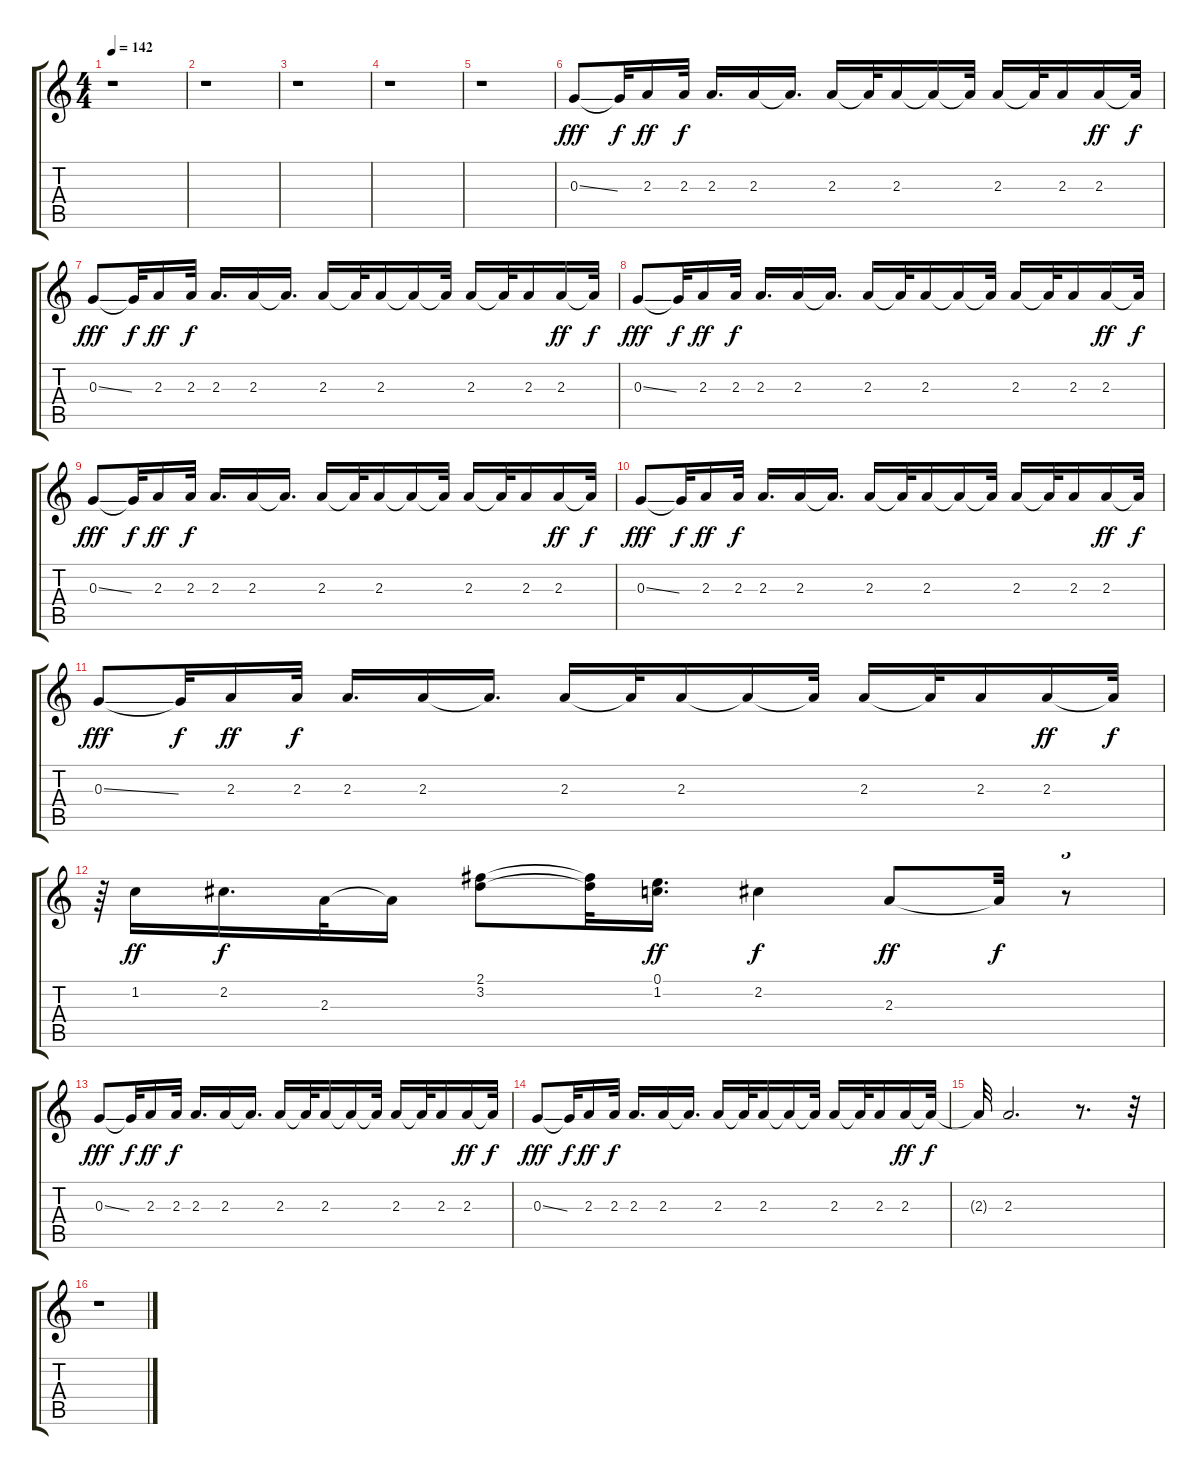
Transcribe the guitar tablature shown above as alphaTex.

\track "" {instrument overdrivenguitar}
\staff {score tabs}
\tuning (E4 B3 G3 D3 A2 E2) {hide}
\ts (4 4)
\tempo 142
\clef g2
\ks c
r.1{dy f} |
r.1 |
r.1 |
r.1 |
r.1 |
0.3{ss}.8{dy fff} 0.3{t}.32{dy f} 2.3.16{dy ff} 2.3.32{dy f} 2.3.16{d} 2.3.16 2.3{t}.16{d} 2.3.16 2.3{t}.32 2.3.16 2.3{t}.16 2.3{t}.32 2.3.16 2.3{t}.32 2.3.16 2.3.16{dy ff} 2.3{t}.32{dy f} |
0.3{ss}.8{dy fff} 0.3{t}.32{dy f} 2.3.16{dy ff} 2.3.32{dy f} 2.3.16{d} 2.3.16 2.3{t}.16{d} 2.3.16 2.3{t}.32 2.3.16 2.3{t}.16 2.3{t}.32 2.3.16 2.3{t}.32 2.3.16 2.3.16{dy ff} 2.3{t}.32{dy f} |
0.3{ss}.8{dy fff} 0.3{t}.32{dy f} 2.3.16{dy ff} 2.3.32{dy f} 2.3.16{d} 2.3.16 2.3{t}.16{d} 2.3.16 2.3{t}.32 2.3.16 2.3{t}.16 2.3{t}.32 2.3.16 2.3{t}.32 2.3.16 2.3.16{dy ff} 2.3{t}.32{dy f} |
0.3{ss}.8{dy fff} 0.3{t}.32{dy f} 2.3.16{dy ff} 2.3.32{dy f} 2.3.16{d} 2.3.16 2.3{t}.16{d} 2.3.16 2.3{t}.32 2.3.16 2.3{t}.16 2.3{t}.32 2.3.16 2.3{t}.32 2.3.16 2.3.16{dy ff} 2.3{t}.32{dy f} |
0.3{ss}.8{dy fff} 0.3{t}.32{dy f} 2.3.16{dy ff} 2.3.32{dy f} 2.3.16{d} 2.3.16 2.3{t}.16{d} 2.3.16 2.3{t}.32 2.3.16 2.3{t}.16 2.3{t}.32 2.3.16 2.3{t}.32 2.3.16 2.3.16{dy ff} 2.3{t}.32{dy f} |
0.3{ss}.8{dy fff} 0.3{t}.32{dy f} 2.3.16{dy ff} 2.3.32{dy f} 2.3.16{d} 2.3.16 2.3{t}.16{d} 2.3.16 2.3{t}.32 2.3.16 2.3{t}.16 2.3{t}.32 2.3.16 2.3{t}.32 2.3.16 2.3.16{dy ff} 2.3{t}.32{dy f} |
r.64{tu (3 2)} 1.2.16{dy ff} 2.2.16{d dy f} 2.3.32 2.3{t}.16 (2.1 3.2).8 (2.1{t} 3.2{t}).32 (0.1 1.2).16{d dy ff} 2.2.4{dy f} 2.3.8{dy ff} 2.3{t}.32{dy f} r.8{tu (3 2)} |
0.3{ss}.8{dy fff} 0.3{t}.32{dy f} 2.3.16{dy ff} 2.3.32{dy f} 2.3.16{d} 2.3.16 2.3{t}.16{d} 2.3.16 2.3{t}.32 2.3.16 2.3{t}.16 2.3{t}.32 2.3.16 2.3{t}.32 2.3.16 2.3.16{dy ff} 2.3{t}.32{dy f} |
0.3{ss}.8{dy fff} 0.3{t}.32{dy f} 2.3.16{dy ff} 2.3.32{dy f} 2.3.16{d} 2.3.16 2.3{t}.16{d} 2.3.16 2.3{t}.32 2.3.16 2.3{t}.16 2.3{t}.32 2.3.16 2.3{t}.32 2.3.16 2.3.16{dy ff} 2.3{t}.32{dy f} |
2.3{t}.32 2.3.2{d} r.8{d} r.32 |
r.1
